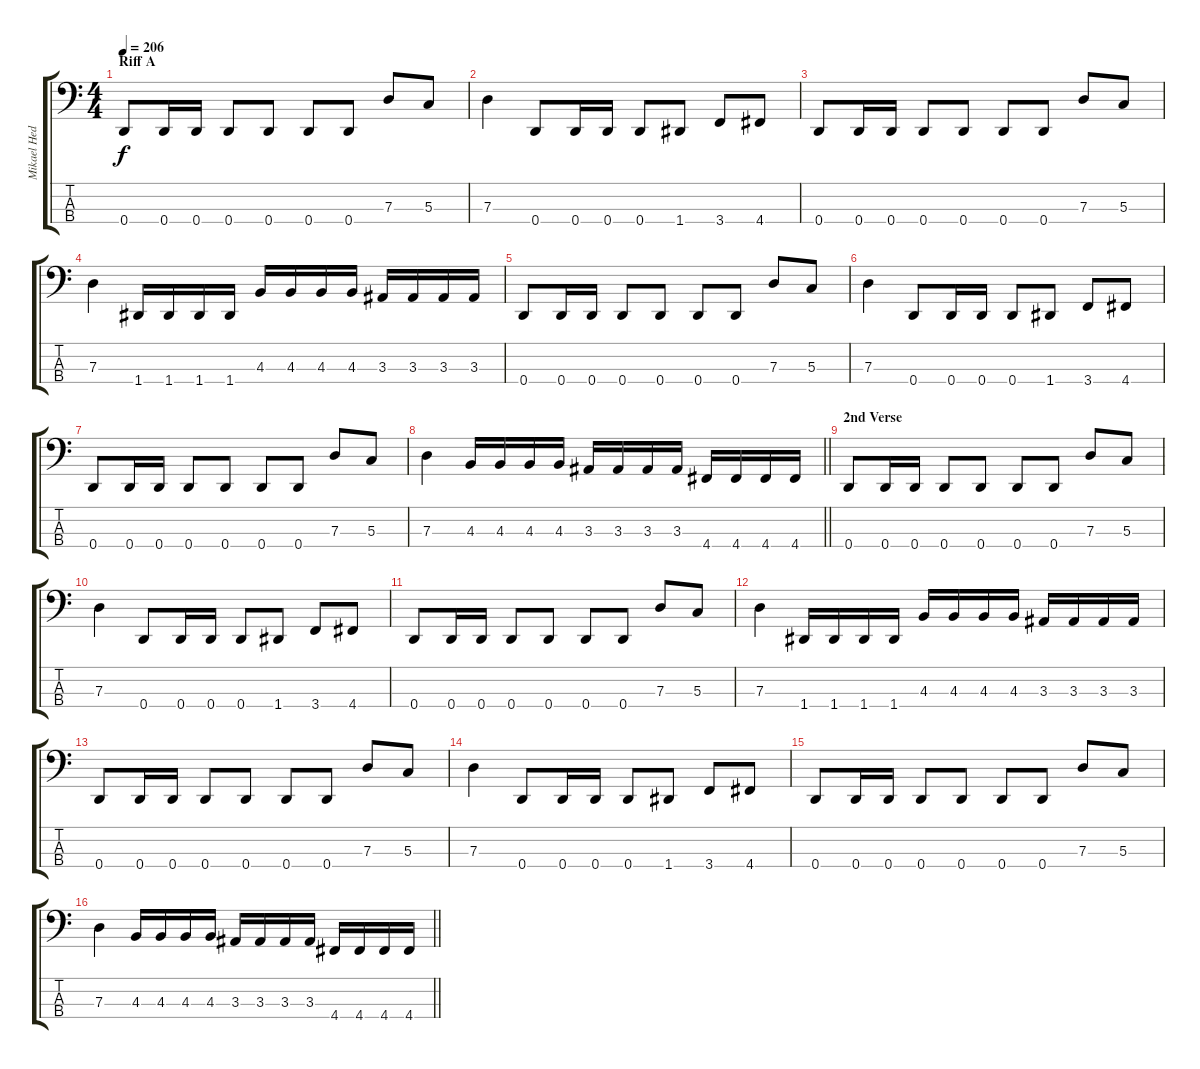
\track ("Mikael Hedlund" "Mikael Hed") {instrument electricbassfinger}
\staff {score tabs}
\tuning (F2 C2 G1 D1) {hide}
\ts (4 4)
\section ("" "Riff A")
\tempo 206
\clef f4
\ks c
0.4.8{dy f} 0.4.16 0.4.16 0.4.8 0.4.8 0.4.8 0.4.8 7.3.8 5.3.8 |
7.3.4 0.4.8 0.4.16 0.4.16 0.4.8 1.4.8 3.4.8 4.4.8 |
0.4.8 0.4.16 0.4.16 0.4.8 0.4.8 0.4.8 0.4.8 7.3.8 5.3.8 |
7.3.4 1.4.16 1.4.16 1.4.16 1.4.16 4.3.16 4.3.16 4.3.16 4.3.16 3.3.16 3.3.16 3.3.16 3.3.16 |
0.4.8 0.4.16 0.4.16 0.4.8 0.4.8 0.4.8 0.4.8 7.3.8 5.3.8 |
7.3.4 0.4.8 0.4.16 0.4.16 0.4.8 1.4.8 3.4.8 4.4.8 |
0.4.8 0.4.16 0.4.16 0.4.8 0.4.8 0.4.8 0.4.8 7.3.8 5.3.8 |
\barLineRight lightlight
7.3.4 4.3.16 4.3.16 4.3.16 4.3.16 3.3.16 3.3.16 3.3.16 3.3.16 4.4.16 4.4.16 4.4.16 4.4.16 |
\section ("" "2nd Verse")
0.4.8 0.4.16 0.4.16 0.4.8 0.4.8 0.4.8 0.4.8 7.3.8 5.3.8 |
7.3.4 0.4.8 0.4.16 0.4.16 0.4.8 1.4.8 3.4.8 4.4.8 |
0.4.8 0.4.16 0.4.16 0.4.8 0.4.8 0.4.8 0.4.8 7.3.8 5.3.8 |
7.3.4 1.4.16 1.4.16 1.4.16 1.4.16 4.3.16 4.3.16 4.3.16 4.3.16 3.3.16 3.3.16 3.3.16 3.3.16 |
0.4.8 0.4.16 0.4.16 0.4.8 0.4.8 0.4.8 0.4.8 7.3.8 5.3.8 |
7.3.4 0.4.8 0.4.16 0.4.16 0.4.8 1.4.8 3.4.8 4.4.8 |
0.4.8 0.4.16 0.4.16 0.4.8 0.4.8 0.4.8 0.4.8 7.3.8 5.3.8 |
\barLineRight lightlight
7.3.4 4.3.16 4.3.16 4.3.16 4.3.16 3.3.16 3.3.16 3.3.16 3.3.16 4.4.16 4.4.16 4.4.16 4.4.16
